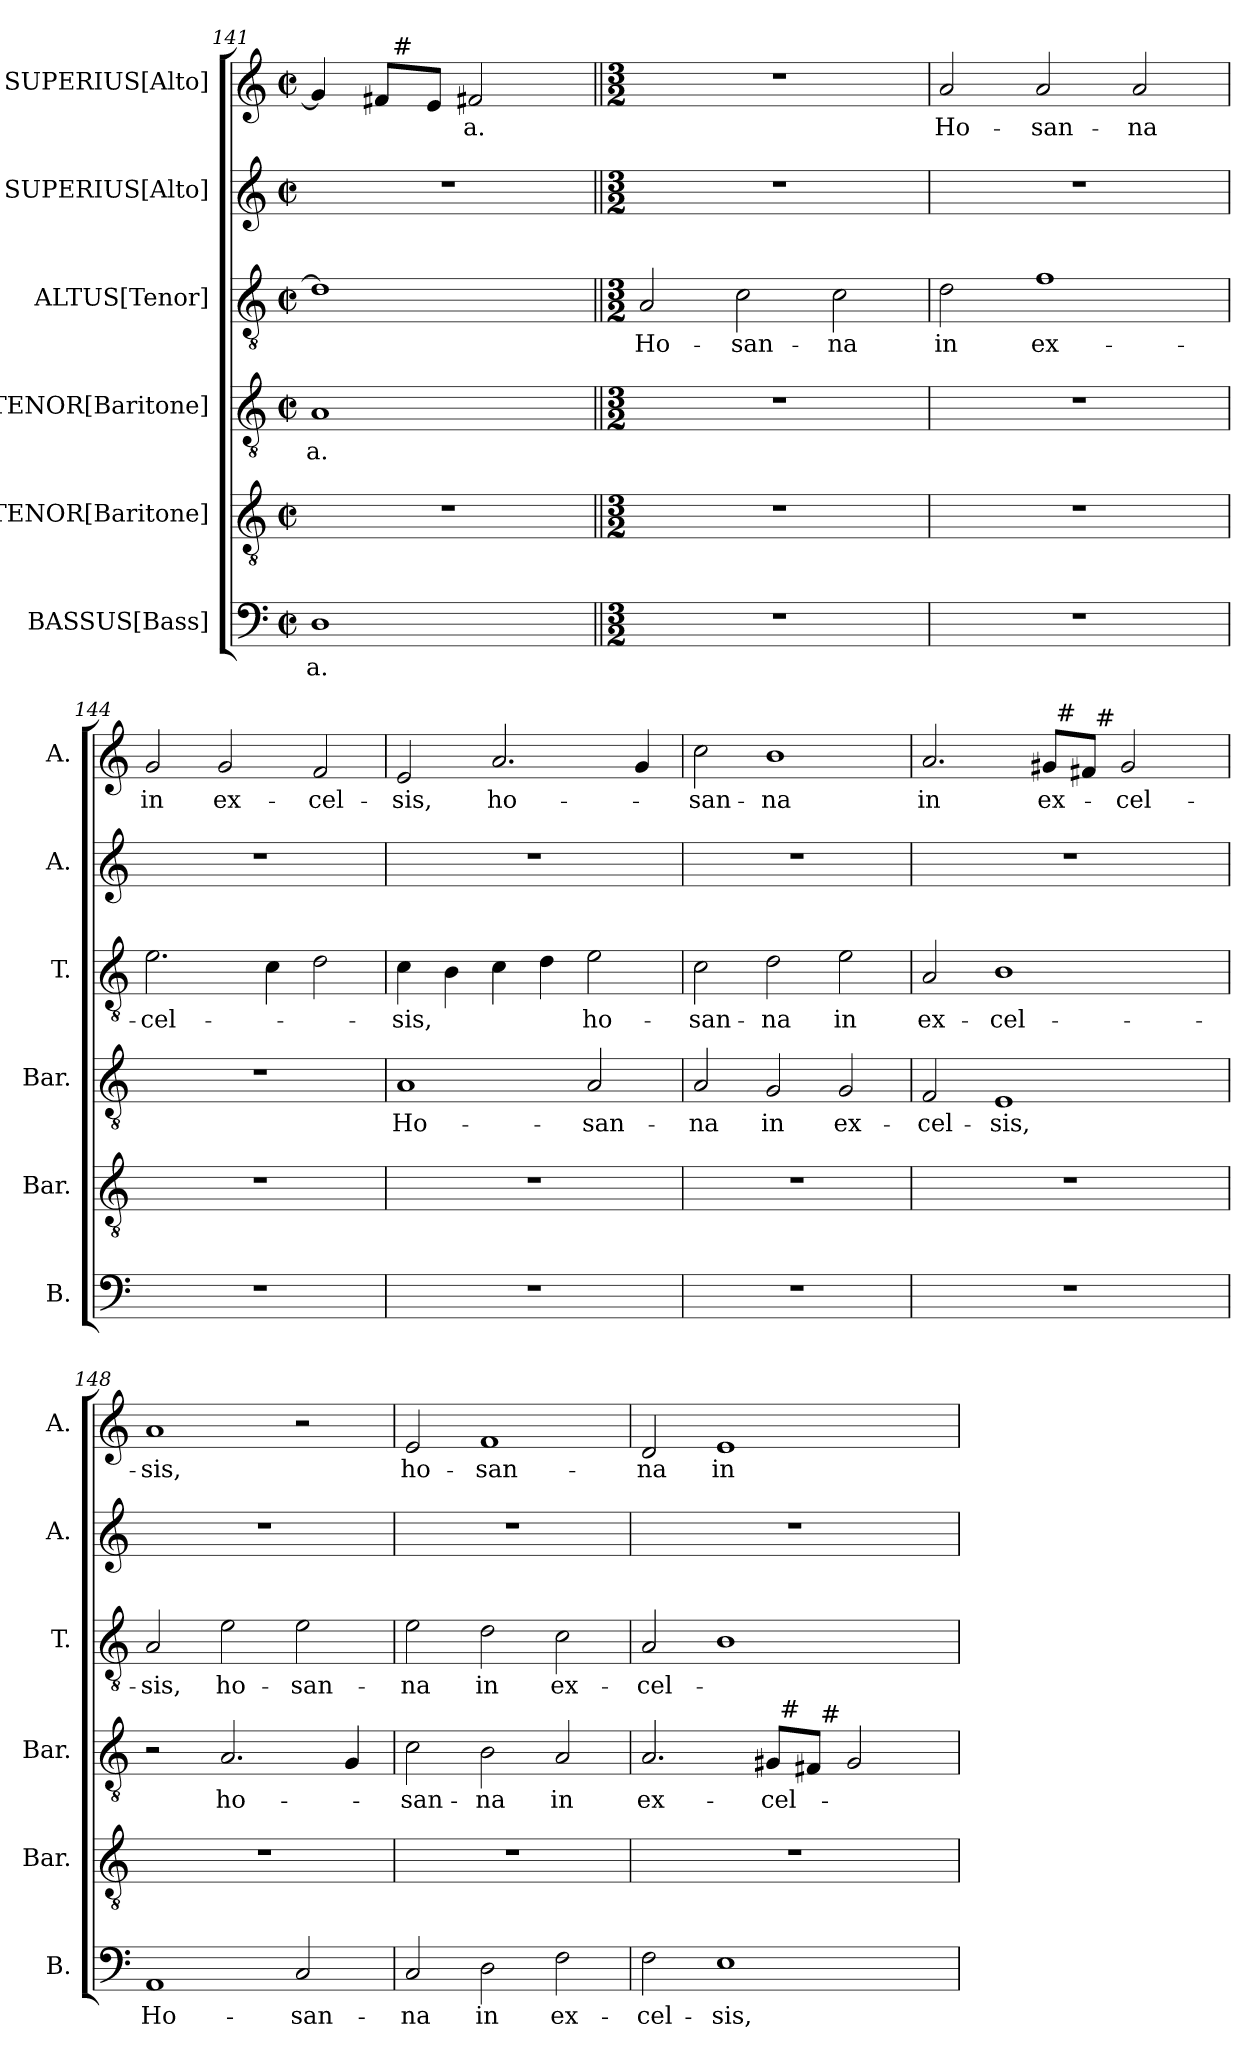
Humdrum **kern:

**kern	**text	**kern	**kern	**text	**kern	**text	**kern	**kern	**text
*part6	*part6	*part5	*part4	*part4	*part3	*part3	*part2	*part1	*part1
*staff6	*staff6	*staff5	*staff4	*staff4	*staff3	*staff3	*staff2	*staff1	*staff1
*I"BASSUS[Bass]	*	*I"TENOR[Baritone]	*I"TENOR[Baritone]	*	*I"ALTUS[Tenor]	*	*I"SUPERIUS[Alto]	*I"SUPERIUS[Alto]	*
*I'B.	*	*I'Bar.	*I'Bar.	*	*I'T.	*	*I'A.	*I'A.	*
*clefF4	*	*clefGv2	*clefGv2	*	*clefGv2	*	*clefG2	*clefG2	*
*	*	*ITrd7c12	*ITrd7c12	*	*ITrd7c12	*	*	*	*
*k[]	*	*k[]	*k[]	*	*k[]	*	*k[]	*k[]	*
*C:	*	*C:	*C:	*	*C:	*	*C:	*C:	*
*M2/2	*	*M2/2	*M2/2	*	*M2/2	*	*M2/2	*M2/2	*
*met(c|)	*	*met(c|)	*met(c|)	*	*met(c|)	*	*met(c|)	*met(c|)	*
=141	=141	=141	=141	=141	=141	=141	=141	=141	=141
!	!LO:LY:b	!	!	!LO:LY:b	!	!	!	!	!
*	*	*	*	*	*	*	*	*^	*
1D	-a.	1r	1AA	-a.	1D]	.	1r	4g/]	4ryy	.
.	.	.	.	.	.	.	.	8f#/L	32ryy	.
!	!	!	!	!	!	!	!	!	!LO:TX:a:t=#	!
.	.	.	.	.	.	.	.	.	2ryy	.
.	.	.	.	.	.	.	.	8e/J	.	.
!	!	!	!	!	!	!	!	!	!	!LO:LY:b
.	.	.	.	.	.	.	.	2f#X/	.	-a.
.	.	.	.	.	.	.	.	.	8..ryy	.
*	*	*	*	*	*	*	*	*v	*v	*
!!LO:LB:g=z
=142||	=142||	=142||	=142||	=142||	=142||	=142||	=142||	=142||	=142||
*M3/2	*	*M3/2	*M3/2	*	*M3/2	*	*M3/2	*M3/2	*
*	*	*	*	*	*	*	*	*^	*
!LO:N:vis=1	!	!LO:N:vis=1	!LO:N:vis=1	!	!	!LO:LY:b	!LO:N:vis=1	!LO:N:vis=1	!	!
*	*	*	*	*	*	*	*	*v	*v	*
1.r	.	1.r	1.r	.	2AA/	Ho-	1.r	1.r	.
!	!	!	!	!	!	!LO:LY:b	!	!	!
.	.	.	.	.	2C\	-san-	.	.	.
!	!	!	!	!	!	!LO:LY:b	!	!	!
.	.	.	.	.	2C\	-na	.	.	.
=143	=143	=143	=143	=143	=143	=143	=143	=143	=143
!LO:N:vis=1	!	!LO:N:vis=1	!LO:N:vis=1	!	!	!LO:LY:b	!LO:N:vis=1	!	!LO:LY:b
1.r	.	1.r	1.r	.	2D\	in	1.r	2a/	Ho-
!	!	!	!	!	!	!LO:LY:b	!	!	!LO:LY:b
.	.	.	.	.	1F	ex-	.	2a/	-san-
!	!	!	!	!	!	!	!	!	!LO:LY:b
.	.	.	.	.	.	.	.	2a/	-na
=144	=144	=144	=144	=144	=144	=144	=144	=144	=144
!LO:N:vis=1	!	!LO:N:vis=1	!LO:N:vis=1	!	!	!LO:LY:b	!LO:N:vis=1	!	!LO:LY:b
1.r	.	1.r	1.r	.	2.E\	-cel-	1.r	2g/	in
!	!	!	!	!	!	!	!	!	!LO:LY:b
.	.	.	.	.	.	.	.	2g/	ex-
.	.	.	.	.	4C\	.	.	.	.
!	!	!	!	!	!	!	!	!	!LO:LY:b
.	.	.	.	.	2D\	.	.	2f/	-cel-
=145	=145	=145	=145	=145	=145	=145	=145	=145	=145
!LO:N:vis=1	!	!LO:N:vis=1	!	!LO:LY:b	!	!LO:LY:b	!LO:N:vis=1	!	!LO:LY:b
1.r	.	1.r	1AA	Ho-	4C\	-sis,	1.r	2e/	-sis,
.	.	.	.	.	4BB\	.	.	.	.
!	!	!	!	!	!	!	!	!	!LO:LY:b
.	.	.	.	.	4C\	.	.	2.a/	ho-
.	.	.	.	.	4D\	.	.	.	.
!	!	!	!	!LO:LY:b	!	!LO:LY:b	!	!	!
.	.	.	2AA/	-san-	2E\	ho-	.	.	.
.	.	.	.	.	.	.	.	4g/	.
=146	=146	=146	=146	=146	=146	=146	=146	=146	=146
!LO:N:vis=1	!	!LO:N:vis=1	!	!LO:LY:b	!	!LO:LY:b	!LO:N:vis=1	!	!LO:LY:b
1.r	.	1.r	2AA/	-na	2C\	-san-	1.r	2cc\	-san-
!	!	!	!	!LO:LY:b	!	!LO:LY:b	!	!	!LO:LY:b
.	.	.	2GG/	in	2D\	-na	.	1b	-na
!	!	!	!	!LO:LY:b	!	!LO:LY:b	!	!	!
.	.	.	2GG/	ex-	2E\	in	.	.	.
=147	=147	=147	=147	=147	=147	=147	=147	=147	=147
!LO:N:vis=1	!	!LO:N:vis=1	!	!LO:LY:b	!	!LO:LY:b	!LO:N:vis=1	!	!LO:LY:b
*	*	*	*	*	*	*	*	*^	*
*	*	*	*	*	*	*	*	*	*^	*
1.r	.	1.r	2FF/	-cel-	2AA/	ex-	1.r	2.a/	2ryy	2ryy	in
!	!	!	!	!LO:LY:b	!	!LO:LY:b	!	!	!	!	!
.	.	.	1EE	-sis,	1BB	-cel-	.	.	4ryy	4ryy	.
!	!	!	!	!	!	!	!	!	!	!	!LO:LY:b
.	.	.	.	.	.	.	.	8g#/L	32ryy	8ryy	ex-
!	!	!	!	!	!	!	!	!	!LO:TX:a:t=#	!	!
.	.	.	.	.	.	.	.	.	2ryy	.	.
.	.	.	.	.	.	.	.	8f#/J	.	32ryy	.
!	!	!	!	!	!	!	!	!	!	!LO:TX:a:t=#	!
.	.	.	.	.	.	.	.	.	.	2ryy	.
!	!	!	!	!	!	!	!	!	!	!	!LO:LY:b
.	.	.	.	.	.	.	.	2g#/	.	.	-cel-
.	.	.	.	.	.	.	.	.	8..ryy	.	.
.	.	.	.	.	.	.	.	.	.	16.ryy	.
!!LO:LB:g=z
=148	=148	=148	=148	=148	=148	=148	=148	=148	=148	=148	=148
!	!LO:LY:b	!LO:N:vis=1	!	!	!	!LO:LY:b	!LO:N:vis=1	!	!	!	!LO:LY:b
*	*	*	*	*	*	*	*	*v	*v	*v	*
1AA	Ho-	1.r	2r	.	2AA/	-sis,	1.r	1a	-sis,
!	!	!	!	!LO:LY:b	!	!LO:LY:b	!	!	!
.	.	.	2.AA/	ho-	2E\	ho-	.	.	.
!	!LO:LY:b	!	!	!	!	!LO:LY:b	!	!	!
2C/	-san-	.	.	.	2E\	-san-	.	2r	.
.	.	.	4GG/	.	.	.	.	.	.
=149	=149	=149	=149	=149	=149	=149	=149	=149	=149
!	!LO:LY:b	!LO:N:vis=1	!	!LO:LY:b	!	!LO:LY:b	!LO:N:vis=1	!	!LO:LY:b
2C/	-na	1.r	2C\	-san-	2E\	-na	1.r	2e/	ho-
!	!LO:LY:b	!	!	!LO:LY:b	!	!LO:LY:b	!	!	!LO:LY:b
2D\	in	.	2BB\	-na	2D\	in	.	1f	-san-
!	!LO:LY:b	!	!	!LO:LY:b	!	!LO:LY:b	!	!	!
2F\	ex-	.	2AA/	in	2C\	ex-	.	.	.
=150	=150	=150	=150	=150	=150	=150	=150	=150	=150
!	!LO:LY:b	!LO:N:vis=1	!	!LO:LY:b	!	!LO:LY:b	!LO:N:vis=1	!	!LO:LY:b
*	*	*	*^	*	*	*	*	*	*
*	*	*	*	*^	*	*	*	*	*	*
2F\	-cel-	1.r	2.AA/	2ryy	2ryy	ex-	2AA/	-cel-	1.r	2d/	-na
!	!LO:LY:b	!	!	!	!	!	!	!	!	!	!LO:LY:b
1E	-sis,	.	.	4ryy	4ryy	.	1BB	.	.	1e	in
!	!	!	!	!	!	!LO:LY:b	!	!	!	!	!
.	.	.	8GG#/L	32ryy	8ryy	-cel-	.	.	.	.	.
!	!	!	!	!LO:TX:a:t=#	!	!	!	!	!	!	!
.	.	.	.	2ryy	.	.	.	.	.	.	.
.	.	.	8FF#/J	.	32ryy	.	.	.	.	.	.
!	!	!	!	!	!LO:TX:a:t=#	!	!	!	!	!	!
.	.	.	.	.	2ryy	.	.	.	.	.	.
.	.	.	2GG#/	.	.	.	.	.	.	.	.
.	.	.	.	8..ryy	.	.	.	.	.	.	.
.	.	.	.	.	16.ryy	.	.	.	.	.	.
*	*	*	*v	*v	*v	*	*	*	*	*	*
=	=	=	=	=	=	=	=	=	=
*-	*-	*-	*-	*-	*-	*-	*-	*-	*-
